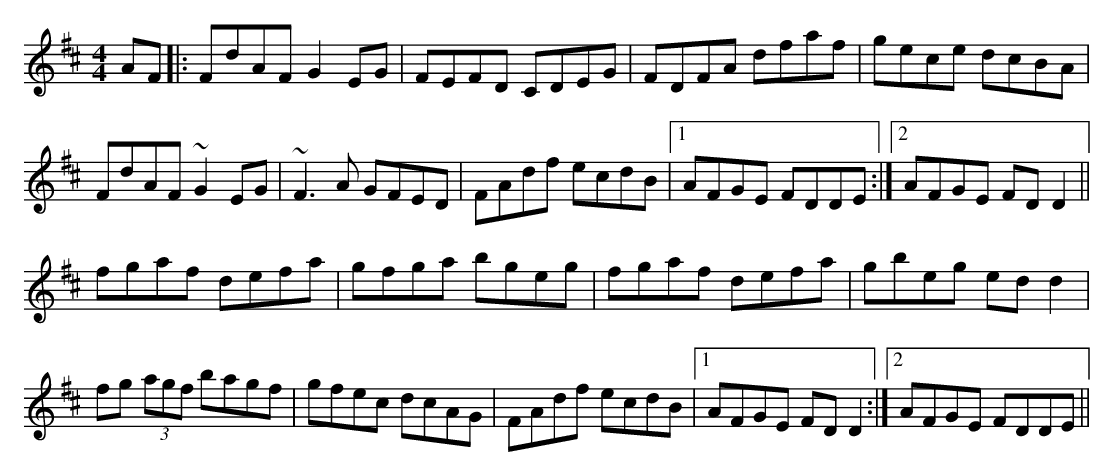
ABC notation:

X:1
M:4/4
K:D
AF|:FdAF G2 EG|FEFD CDEG|FDFA dfaf|gece dcBA|
FdAF ~G2 EG|~F3A GFED|FAdf ecdB|1 AFGE FDDE:|2 AFGE FD D2||
fgaf defa|gfga bgeg|fgaf defa|gbeg ed d2|
fg (3agf bagf|gfec dcAG|FAdf ecdB|1 AFGE FD D2:|2 AFGE FDDE||
